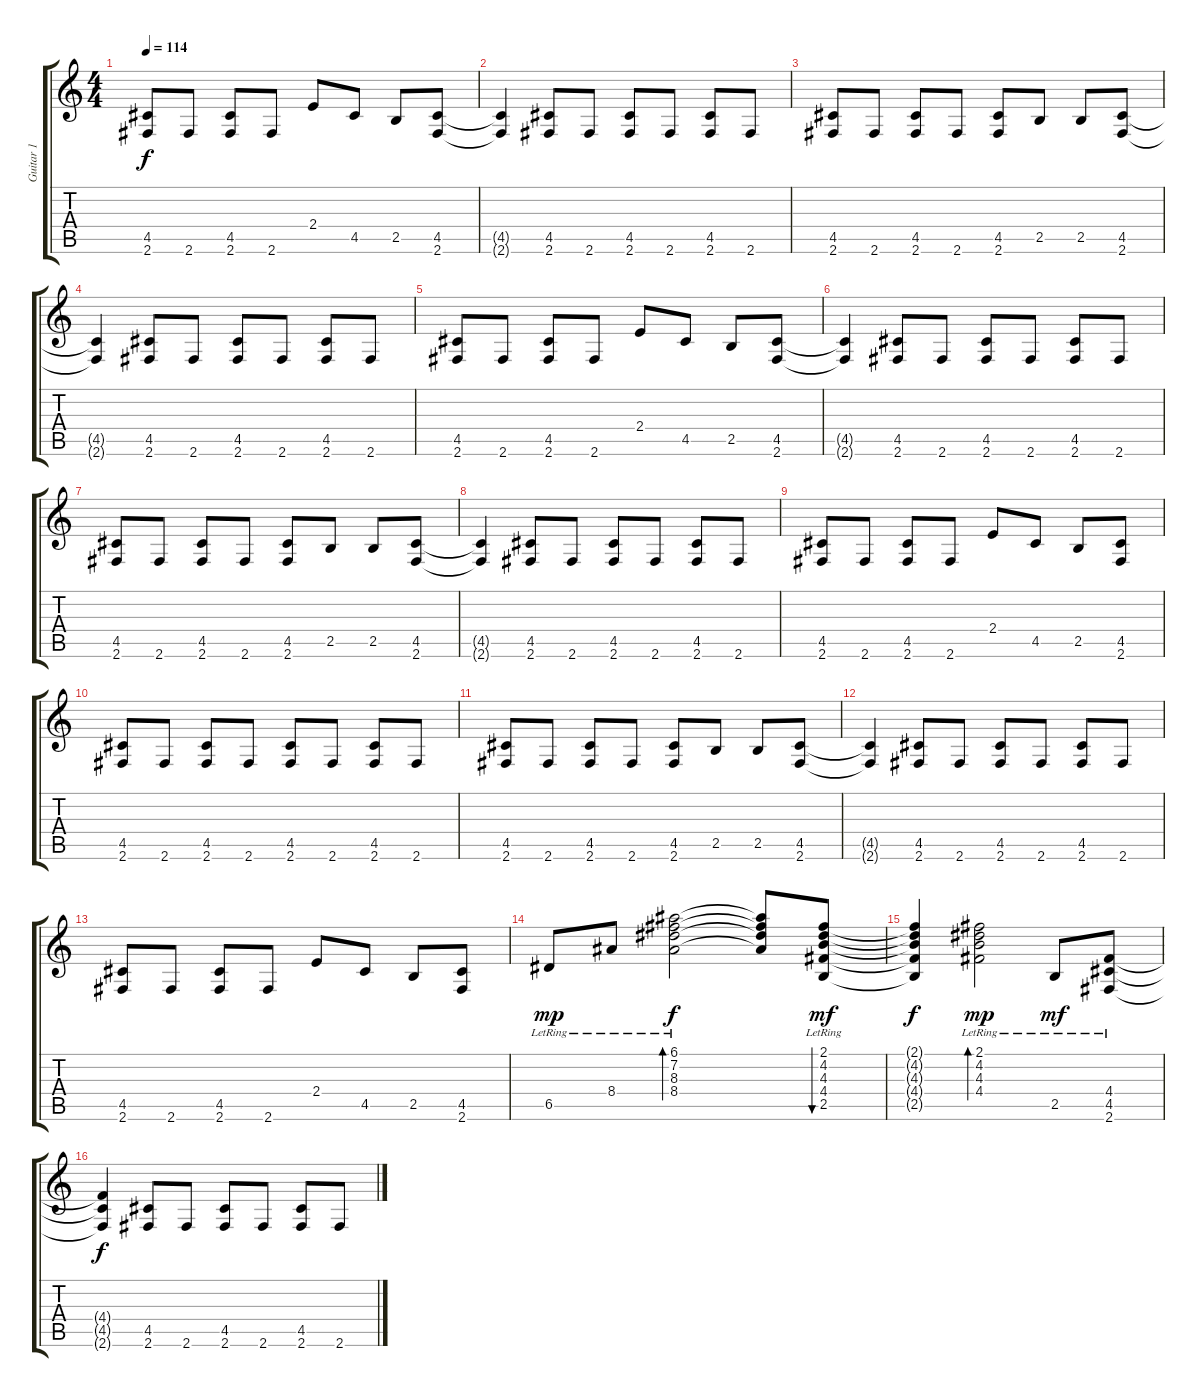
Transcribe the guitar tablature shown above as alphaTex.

\track ("Guitar 1" "Guitar 1") {instrument overdrivenguitar}
\staff {score tabs}
\tuning (E4 B3 G3 D3 A2 E2) {hide}
\ts (4 4)
\tempo 114
\clef g2
\ks c
(4.5 2.6).8{dy f} 2.6.8 (4.5 2.6).8 2.6.8 2.4.8 4.5.8 2.5.8 (4.5 2.6).8 |
(4.5{t} 2.6{t}).4 (4.5 2.6).8 2.6.8 (4.5 2.6).8 2.6.8 (4.5 2.6).8 2.6.8 |
(4.5 2.6).8 2.6.8 (4.5 2.6).8 2.6.8 (4.5 2.6).8 2.5.8 2.5.8 (4.5 2.6).8 |
(4.5{t} 2.6{t}).4 (4.5 2.6).8 2.6.8 (4.5 2.6).8 2.6.8 (4.5 2.6).8 2.6.8 |
(4.5 2.6).8 2.6.8 (4.5 2.6).8 2.6.8 2.4.8 4.5.8 2.5.8 (4.5 2.6).8 |
(4.5{t} 2.6{t}).4 (4.5 2.6).8 2.6.8 (4.5 2.6).8 2.6.8 (4.5 2.6).8 2.6.8 |
(4.5 2.6).8 2.6.8 (4.5 2.6).8 2.6.8 (4.5 2.6).8 2.5.8 2.5.8 (4.5 2.6).8 |
(4.5{t} 2.6{t}).4 (4.5 2.6).8 2.6.8 (4.5 2.6).8 2.6.8 (4.5 2.6).8 2.6.8 |
(4.5 2.6).8 2.6.8 (4.5 2.6).8 2.6.8 2.4.8 4.5.8 2.5.8 (4.5 2.6).8 |
(4.5 2.6).8 2.6.8 (4.5 2.6).8 2.6.8 (4.5 2.6).8 2.6.8 (4.5 2.6).8 2.6.8 |
(4.5 2.6).8 2.6.8 (4.5 2.6).8 2.6.8 (4.5 2.6).8 2.5.8 2.5.8 (4.5 2.6).8 |
(4.5{t} 2.6{t}).4 (4.5 2.6).8 2.6.8 (4.5 2.6).8 2.6.8 (4.5 2.6).8 2.6.8 |
(4.5 2.6).8 2.6.8 (4.5 2.6).8 2.6.8 2.4.8 4.5.8 2.5.8 (4.5 2.6).8 |
6.5{lr}.8{dy mp} 8.4{lr}.8 (6.1{lr} 7.2{lr} 8.3{lr} 8.4{lr}).2{bd 240 dy f} (6.1{t} 7.2{t} 8.3{t} 8.4{t}).8 (2.1{lr} 4.2{lr} 4.3{lr} 4.4{lr} 2.5{lr}).8{bu 120 dy mf} |
(2.1{t} 4.2{t} 4.3{t} 4.4{t} 2.5{t}).4{dy f} (2.1{lr} 4.2{lr} 4.3{lr} 4.4{lr}).2{bd 120 dy mp} 2.5{lr}.8{dy mf} (4.4{lr} 4.5{lr} 2.6{lr}).8 |
(4.4{t} 4.5{t} 2.6{t}).4{dy f} (4.5 2.6).8 2.6.8 (4.5 2.6).8 2.6.8 (4.5 2.6).8 2.6.8
